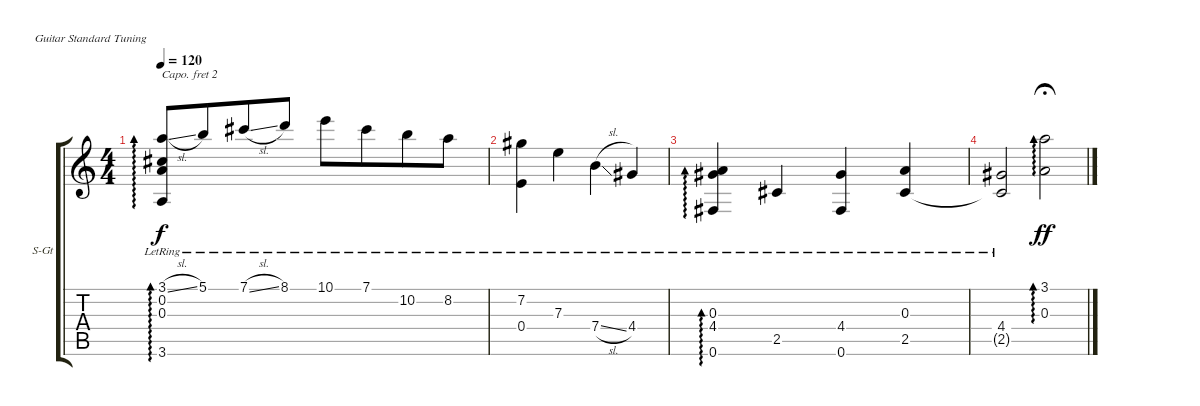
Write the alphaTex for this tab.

\bracketExtendMode groupsimilarinstruments
\firstSystemTrackNameOrientation horizontal
\otherSystemsTrackNameOrientation horizontal
\track ("Track 1" "S-Gt") {instrument acousticguitarsteel}
\staff {score tabs}
\capo 2
\tuning (E4 B3 G3 D3 A2 E2)
\ts (4 4)
\tempo 120
\clef g2
\ks c
(3.1{sl lr} 3.6{lr} 0.2 0.3).8{ad 0 dy f beam invert} 5.1{lr}.8{beam merge} 7.1{sl lr}.8 8.1{lr}.8{beam split} 10.1{lr}.8 7.1{lr}.8{beam merge} 10.2{lr}.8{beam merge} 8.2{lr}.8 |
(7.2{lr} 0.4{lr}).4 7.3{lr}.4 7.4{sl lr}.4 4.4{lr}.4 |
(0.3{lr} 4.4{lr} 0.6{lr}).4{ad 0} 2.5{lr}.4 (4.4{lr} 0.6{lr}).4 (2.5{lr} 0.3).4 |
(4.4{lr} 2.5{t}).2 (0.3 3.1).2{ad 0 dy ff fermata (medium 0.5)}
